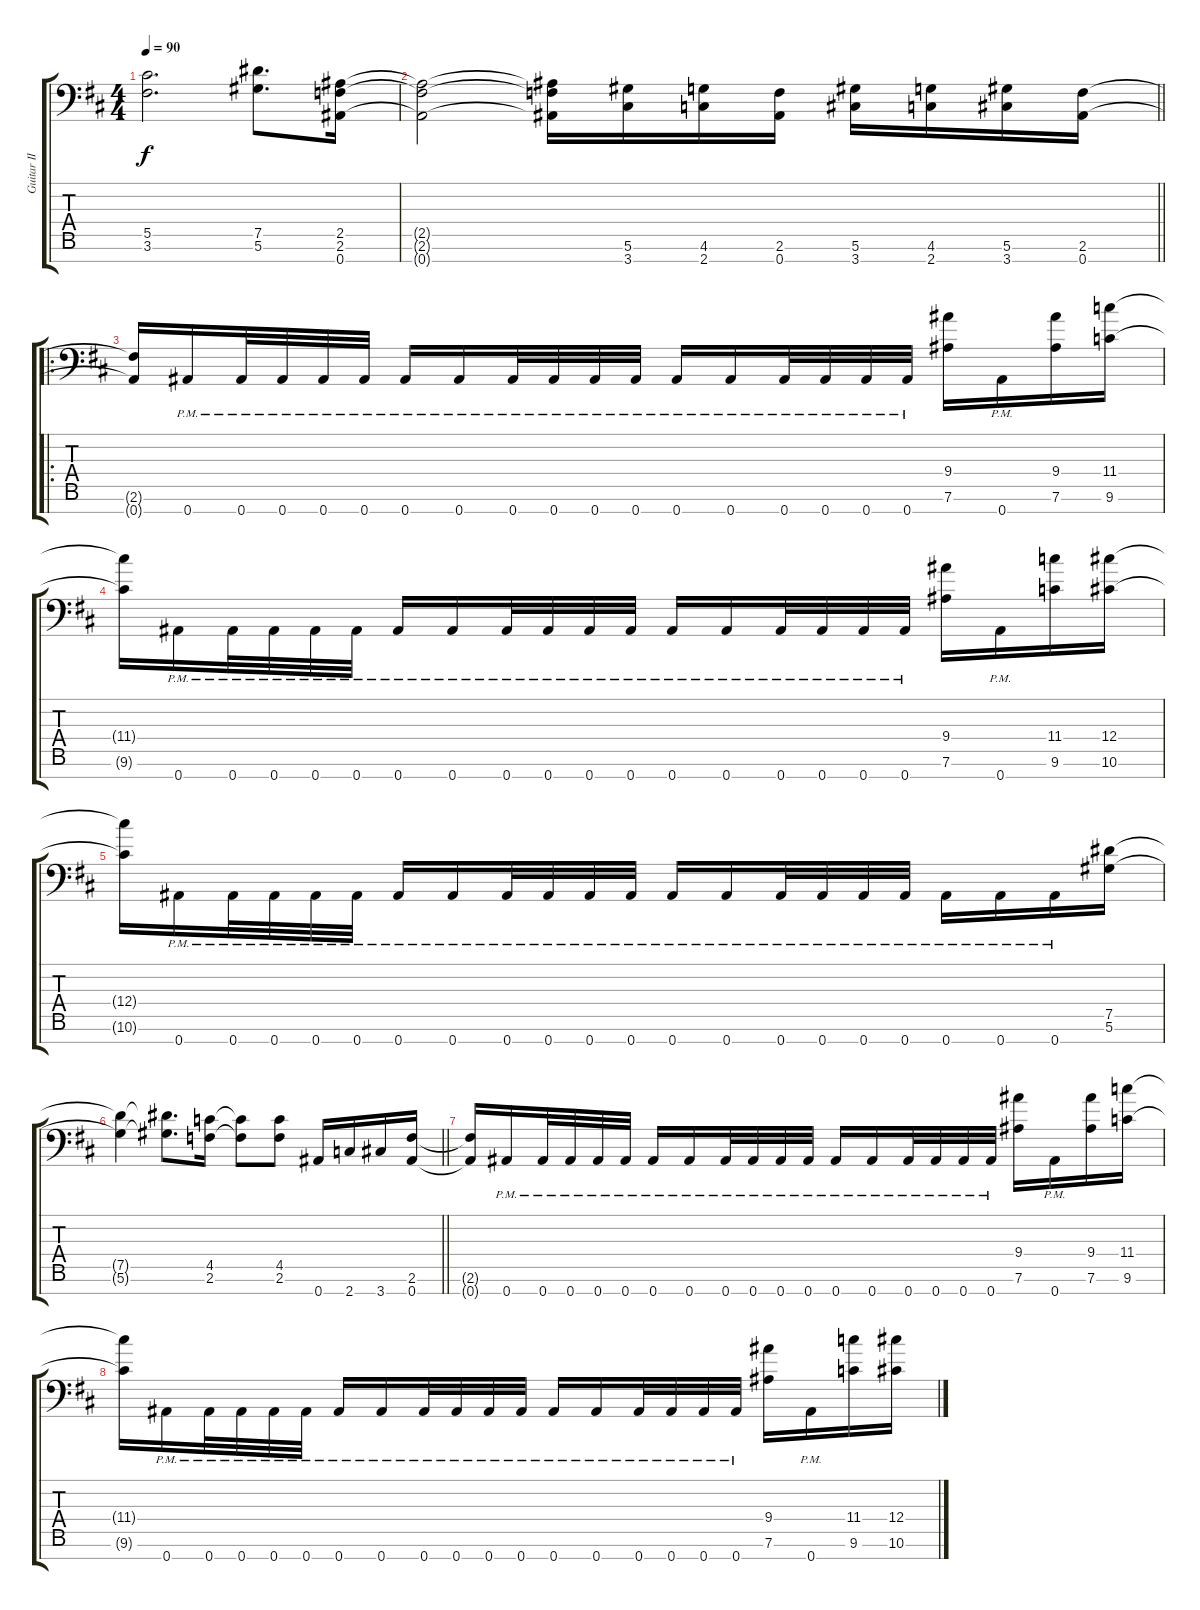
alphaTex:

\track ("Guitar II" "Guitar II") {instrument distortionguitar}
\staff {score tabs}
\tuning (Eb4 Bb3 Gb3 Db3 Ab2 Eb2 Bb1) {hide}
\ts (4 4)
\tempo 90
\clef f4
\ks d
(5.5{t} 3.6{t}).2{d dy f} (7.5 5.6).8{d} (2.5 2.6 0.7).16 |
\barLineRight lightlight
(2.5{t} 2.6{t} 0.7{t}).2 (2.5{t} 2.6{t} 0.7{t}).16 (5.6 3.7).16 (4.6 2.7).16 (2.6 0.7).16 (5.6 3.7).16 (4.6 2.7).16 (5.6 3.7).16 (2.6 0.7).16 |
\ro
(2.6{t} 0.7{t}).16 0.7{pm}.16 0.7{pm}.32 0.7{pm}.32 0.7{pm}.32 0.7{pm}.32 0.7{pm}.16 0.7{pm}.16 0.7{pm}.32 0.7{pm}.32 0.7{pm}.32 0.7{pm}.32 0.7{pm}.16 0.7{pm}.16 0.7{pm}.32 0.7{pm}.32 0.7{pm}.32 0.7{pm}.32 (9.4 7.6).16 0.7{pm}.16 (9.4 7.6).16 (11.4 9.6).16 |
(11.4{t} 9.6{t}).16 0.7{pm}.16 0.7{pm}.32 0.7{pm}.32 0.7{pm}.32 0.7{pm}.32 0.7{pm}.16 0.7{pm}.16 0.7{pm}.32 0.7{pm}.32 0.7{pm}.32 0.7{pm}.32 0.7{pm}.16 0.7{pm}.16 0.7{pm}.32 0.7{pm}.32 0.7{pm}.32 0.7{pm}.32 (9.4 7.6).16 0.7{pm}.16 (11.4 9.6).16 (12.4 10.6).16 |
(12.4{t} 10.6{t}).16 0.7{pm}.16 0.7{pm}.32 0.7{pm}.32 0.7{pm}.32 0.7{pm}.32 0.7{pm}.16 0.7{pm}.16 0.7{pm}.32 0.7{pm}.32 0.7{pm}.32 0.7{pm}.32 0.7{pm}.16 0.7{pm}.16 0.7{pm}.32 0.7{pm}.32 0.7{pm}.32 0.7{pm}.32 0.7{pm}.16 0.7{pm}.16 0.7{pm}.16 (7.5 5.6).16 |
\barLineRight lightlight
(7.5{t} 5.6{t}).4 (7.5{t} 5.6{t}).8{d} (4.5 2.6).16 (4.5{t} 2.6{t}).8 (4.5 2.6).8 0.7.16 2.7.16 3.7.16 (2.6 0.7).16 |
(2.6{t} 0.7{t}).16 0.7{pm}.16 0.7{pm}.32 0.7{pm}.32 0.7{pm}.32 0.7{pm}.32 0.7{pm}.16 0.7{pm}.16 0.7{pm}.32 0.7{pm}.32 0.7{pm}.32 0.7{pm}.32 0.7{pm}.16 0.7{pm}.16 0.7{pm}.32 0.7{pm}.32 0.7{pm}.32 0.7{pm}.32 (9.4 7.6).16 0.7{pm}.16 (9.4 7.6).16 (11.4 9.6).16 |
(11.4{t} 9.6{t}).16 0.7{pm}.16 0.7{pm}.32 0.7{pm}.32 0.7{pm}.32 0.7{pm}.32 0.7{pm}.16 0.7{pm}.16 0.7{pm}.32 0.7{pm}.32 0.7{pm}.32 0.7{pm}.32 0.7{pm}.16 0.7{pm}.16 0.7{pm}.32 0.7{pm}.32 0.7{pm}.32 0.7{pm}.32 (9.4 7.6).16 0.7{pm}.16 (11.4 9.6).16 (12.4 10.6).16
